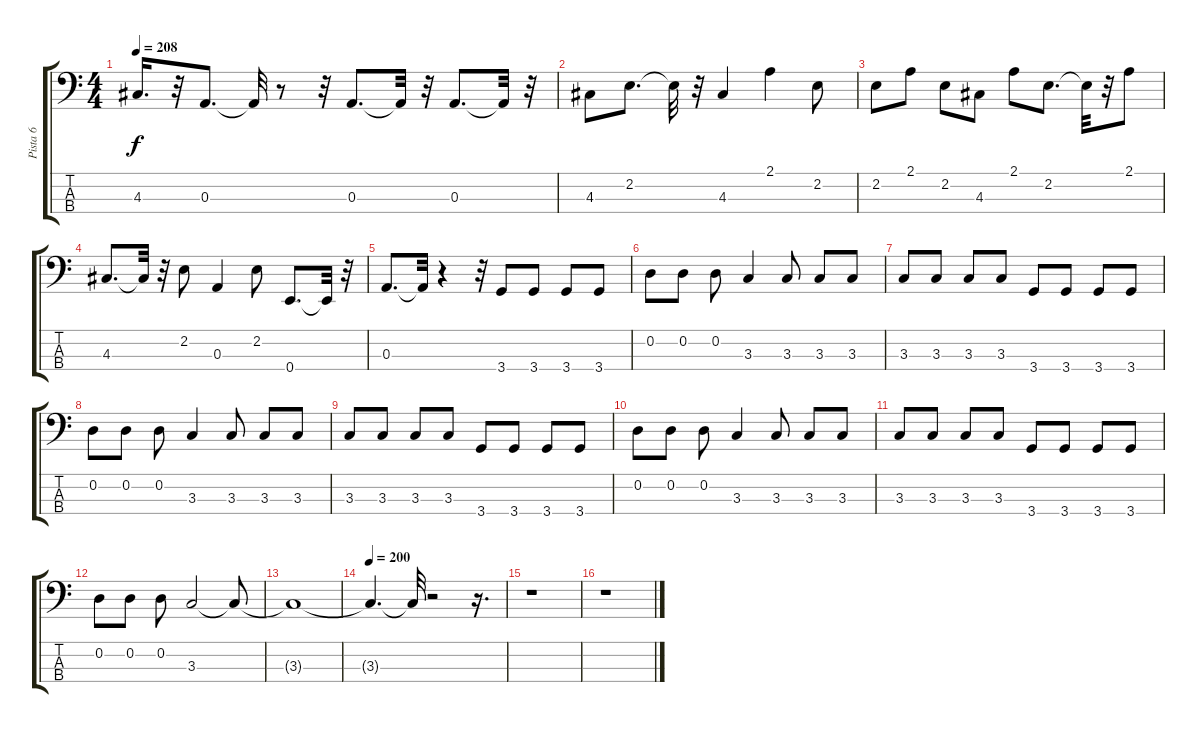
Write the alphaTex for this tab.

\track ("Pista 6" "Pista 6") {instrument fretlessbass}
\staff {score tabs}
\tuning (G2 D2 A1 E1) {hide}
\ts (4 4)
\tempo 208
\clef f4
\ks c
4.3{t}.16{d dy f} r.32 0.3.8{d} 0.3{t}.32 r.8 r.32 0.3.8{d} 0.3{t}.32 r.32 0.3.8{d} 0.3{t}.32 r.32 |
4.3.8 2.2.8{d} 2.2{t}.32 r.32 4.3.4 2.1.4 2.2.8 |
2.2.8 2.1.8 2.2.8 4.3.8 2.1.8 2.2.8{d} 2.2{t}.32 r.32 2.1.8 |
4.3.8{d} 4.3{t}.32 r.32 2.2.8 0.3.4 2.2.8 0.4.8{d} 0.4{t}.32 r.32 |
0.3.8{d} 0.3{t}.32 r.4 r.32 3.4.8 3.4.8 3.4.8 3.4.8 |
0.2.8 0.2.8 0.2.8 3.3.4 3.3.8 3.3.8 3.3.8 |
3.3.8 3.3.8 3.3.8 3.3.8 3.4.8 3.4.8 3.4.8 3.4.8 |
0.2.8 0.2.8 0.2.8 3.3.4 3.3.8 3.3.8 3.3.8 |
3.3.8 3.3.8 3.3.8 3.3.8 3.4.8 3.4.8 3.4.8 3.4.8 |
0.2.8 0.2.8 0.2.8 3.3.4 3.3.8 3.3.8 3.3.8 |
3.3.8 3.3.8 3.3.8 3.3.8 3.4.8 3.4.8 3.4.8 3.4.8 |
0.2.8 0.2.8 0.2.8 3.3.2 3.3{t}.8 |
3.3{t}.1 |
\tempo 200
3.3{t}.4{d} 3.3{t}.32 r.2 r.16{d} |
r.1 |
r.1
